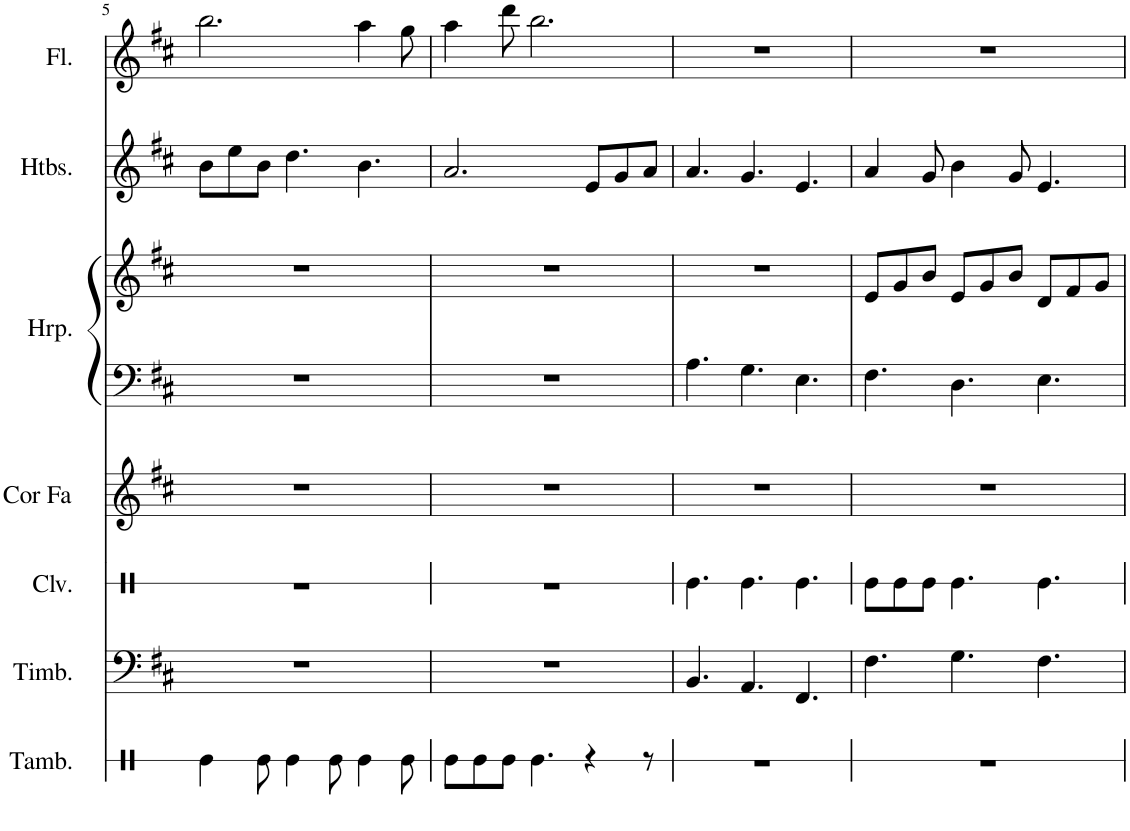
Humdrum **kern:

**kern	**kern	**kern	**kern	**kern	**kern	**kern	**kern
*part7	*part6	*part5	*part4	*part3	*part3	*part2	*part1
*staff8	*staff7	*staff6	*staff5	*staff4	*staff3	*staff2	*staff1
*I"Tambourin	*I"Timbales	*I"Claves	*I"Cor en Fa	*I"Harpe	*	*I"Hautbois	*I"Flûte
*I'Tamb.	*I'Timb.	*I'Clv.	*I'Cor Fa	*I'Hrp.	*	*I'Htbs.	*I'Fl.
!!LO:PB:g=z
*clefX	*clefF4	*clefX	*clefG2	*clefF4	*clefG2	*clefG2	*clefG2
*	*	*	*ITrd4c7	*	*	*	*
*k[]	*k[f#c#]	*k[]	*k[f#c#]	*k[f#c#]	*k[f#c#]	*k[f#c#]	*k[f#c#]
*M9/8	*M9/8	*M9/8	*M9/8	*M9/8	*M9/8	*M9/8	*M9/8
=5	=5	=5	=5	=5	=5	=5	=5
4Re\	8%9r	8%9r	8%9r	8%9r	8%9r	8b\L	2.bb\
.	.	.	.	.	.	8ee\	.
8Re\	.	.	.	.	.	8b\J	.
4Re\	.	.	.	.	.	4.dd\	.
8Re\	.	.	.	.	.	.	.
4Re\	.	.	.	.	.	4.b\	4aa\
8Re\	.	.	.	.	.	.	8gg\
=6	=6	=6	=6	=6	=6	=6	=6
8Re\L	8%9r	8%9r	8%9r	8%9r	8%9r	2.a/	4aa\
8Re\	.	.	.	.	.	.	.
8Re\J	.	.	.	.	.	.	8ddd\
4.Re\	.	.	.	.	.	.	2.bb\
4r	.	.	.	.	.	8e/L	.
.	.	.	.	.	.	8g/	.
8r	.	.	.	.	.	8a/J	.
=7	=7	=7	=7	=7	=7	=7	=7
8%9r	4.BB/	4.Re\	8%9r	4.A\	8%9r	4.a/	8%9r
.	4.AA/	4.Re\	.	4.G\	.	4.g/	.
.	4.FF#/	4.Re\	.	4.E\	.	4.e/	.
=8	=8	=8	=8	=8	=8	=8	=8
8%9r	4.F#\	8Re\L	8%9r	4.F#\	8e/L	4a/	8%9r
.	.	8Re\	.	.	8g/	.	.
.	.	8Re\J	.	.	8b/J	8g/	.
.	4.G\	4.Re\	.	4.D\	8e/L	4b\	.
.	.	.	.	.	8g/	.	.
.	.	.	.	.	8b/J	8g/	.
.	4.F#\	4.Re\	.	4.E\	8d/L	4.e/	.
.	.	.	.	.	8f#/	.	.
.	.	.	.	.	8g/J	.	.
=	=	=	=	=	=	=	=
*-	*-	*-	*-	*-	*-	*-	*-
